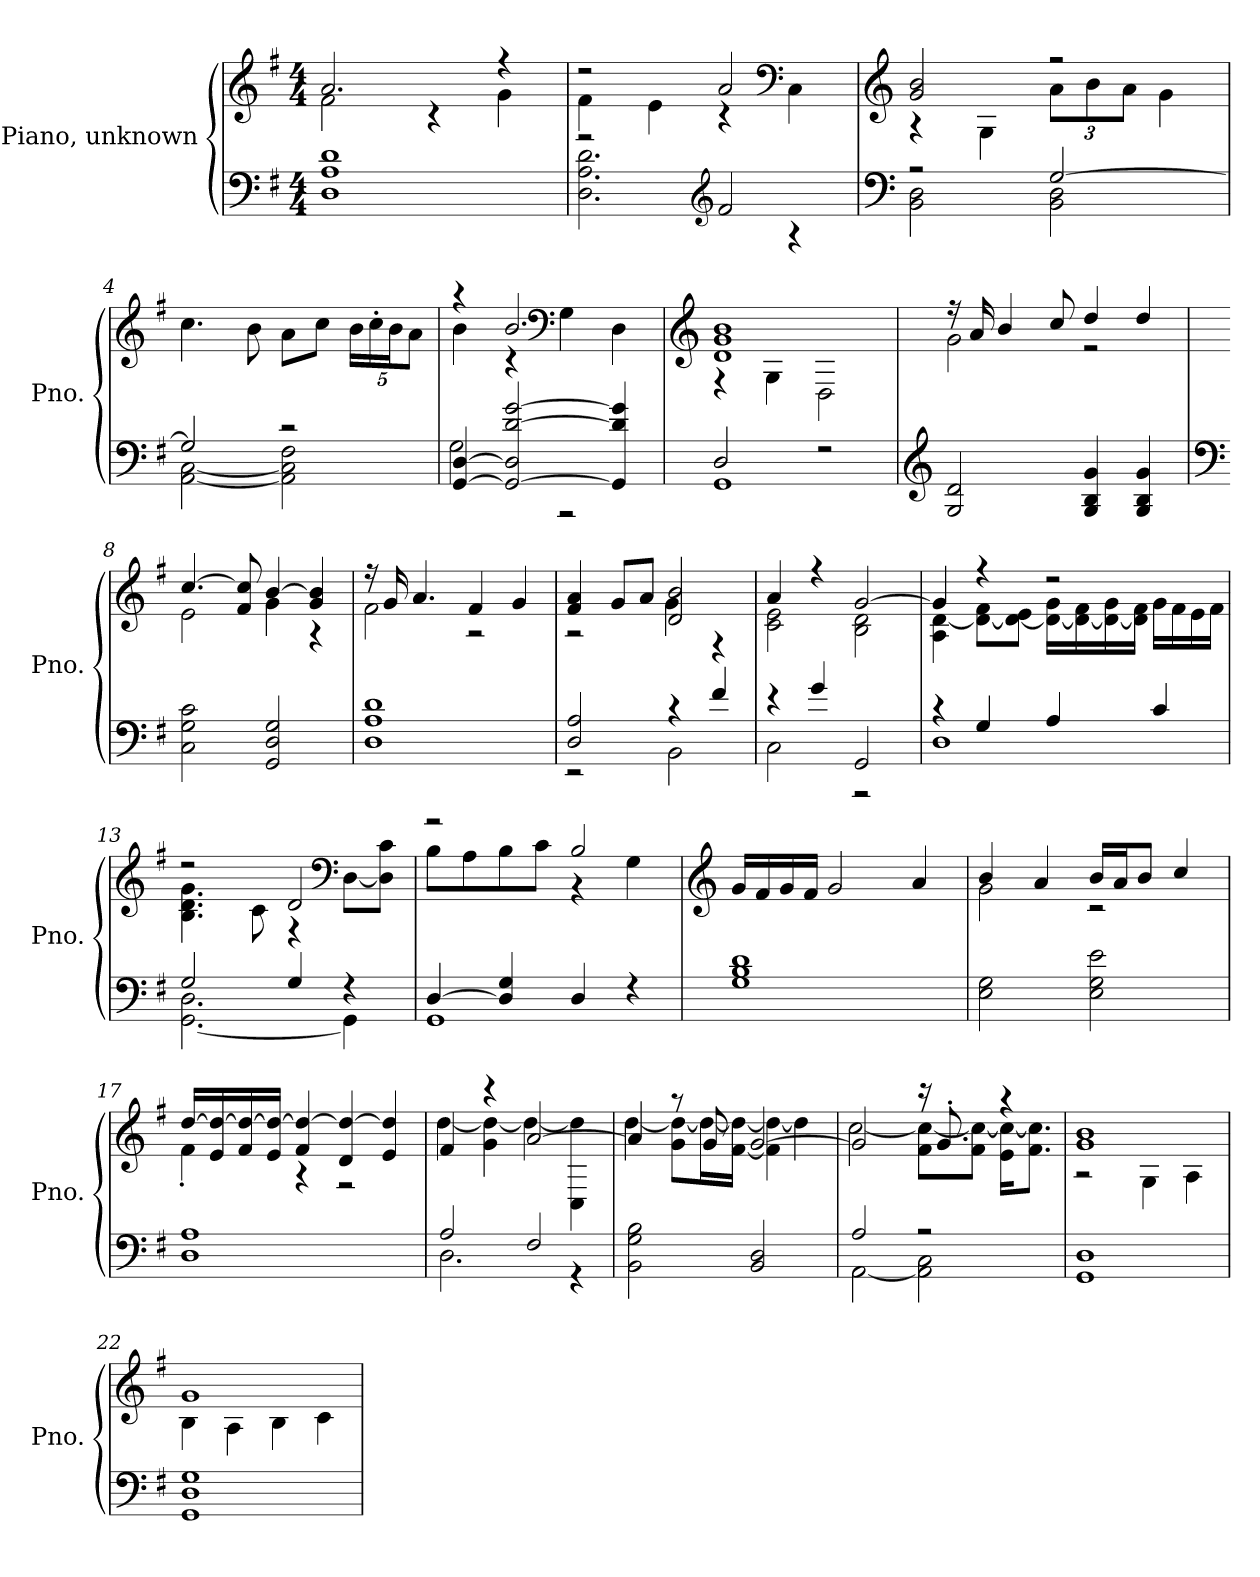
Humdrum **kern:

**kern	**kern
*part1	*part1
*staff2	*staff1
*I"Piano, unknown	*
*I'Pno.	*
*clefF4	*clefG2
*k[f#]	*k[f#]
*M4/4	*M4/4
*MM146	*MM146
=1	=1
*	*^
1D 1A 1d	2.a/	2f#\
.	.	4r
.	4r	4g\
=2	=2	=2
*^	*	*
2r	2.D\ 2.A\ 2.d\	2r	4f#\
.	.	.	4e\
*clefG2	*	*	*
2f#/	.	2a/	4r
*	*	*clefF4	*
.	4r	.	4C\
=3	=3	=3	=3
*clefF4	*	*clefG2	*
2r	2BB\ 2D\	2g/ 2b/	4r
.	.	.	4G\
*	*	*	*Xbrackettup
[2G/	2BB\ 2D\	2r	12a\L
.	.	.	12b\
.	.	.	12a\J
.	.	.	4g\
*	*	*v	*v
=4	=4	=4
2G/]	[2AA\ [2C\	4.cc\
.	.	8b\
2r	2AA\] 2C\] 2F#\	8a\L
.	.	8cc\J
.	.	20b\LL
.	.	20cc'\
.	.	20b\J
.	.	10a\J
=5	=5	=5
*	*	*^
[4GG/ [4D/	2G\	4r	4b\
2GG/_ 2D/] [2d/ [2g/	.	2.b/	4r
*	*	*clefF4	*
.	2r	.	4G\
4GG/] 4d/] 4g/]	.	.	4D\
!!LO:LB:g=z	!!
=6	=6	=6	=6
*	*	*clefG2	*
2D/	1GG	1d 1g 1b	4r
.	.	.	4G\
2r	.	.	2D\
*v	*v	*	*
=7	=7	=7
*clefG2	*	*
2G/ 2d/	16r	2g\
.	16a/	.
.	4b/	.
.	8cc/	.
4G/ 4B/ 4g/	4dd/	2r
4G/ 4B/ 4g/	4dd/	.
=8	=8	=8
*clefF4	*	*
2C\ 2G\ 2c\	[4.cc/	2e\
.	8f#/ 8cc/]	.
2GG/ 2D/ 2G/	[4b/	4g\
.	4g/ 4b/]	4r
=9	=9	=9
1D 1A 1d	16r	2f#\
.	16g/	.
.	4.a/	.
.	4f#/	2r
.	4g/	.
=10	=10	=10
*^	*	*
2D/ 2A/	2r	4f#/ 4a/	2r
.	.	8g/L	.
.	.	8a/J	.
4r	2BB\	2d/ 2b/	4g\
4f#/	.	.	4r
=11	=11	=11	=11
4r	2C\	4a/	2c\ 2e\
4g/	.	4r	.
2GG/	2r	[2g/	2B\ 2d\
!!LO:LB:g=z	!!
=12	=12	=12	=12
4r	1D	4g/]	4A\ [4d\
4G/	.	4r	8d\_ 8f#\L
.	.	.	8d\_ 8e\J
4A/	.	2r	16d\_ 16g\LL
.	.	.	16d\_ 16f#\
.	.	.	16d\_ 16g\
.	.	.	16d\] 16f#\JJ
4c/	.	.	16g\LL
.	.	.	16f#\
.	.	.	16e\
.	.	.	16f#\JJ
=13	=13	=13	=13
2G/	[2.GG\ 2.D\	2r	4.B\ 4.d\ 4.g\
.	.	.	8c\
4G/	.	2d/	4r
*	*	*clefF4	*
4r	4GG\]	.	[8D\L
.	.	.	8D\] 8c\J
=14	=14	=14	=14
[4D/	1GG	2r	8B\L
.	.	.	8A\
4D/] 4G/	.	.	8B\
.	.	.	8c\J
4D/	.	2B/	4r
4r	.	.	4G\
*v	*v	*	*
*	*v	*v
=15	=15
*	*clefG2
1G 1B 1d	16g/LL
.	16f#/
.	16g/
.	16f#/JJ
.	2g/
.	4a/
!!LO:LB:g=z
=16	=16
*	*^
2E\ 2G\	4b/	2g\
.	4a/	.
2E\ 2G\ 2e\	16b/LL	2r
.	16a/J	.
.	8b/J	.
.	4cc/	.
=17	=17	=17
1D 1A	[16dd/LL	4f#'\
.	16e/ 16dd/_	.
.	16f#/ 16dd/_	.
.	16e/ 16dd/_JJ	.
.	4f#/ 4dd/_	4r
.	4d/ 4dd/_	2r
.	4e/ 4dd/]	.
=18	=18	=18
*^	*	*
2A/	2.D\	4f#/	[4dd\
.	.	4r	4g\ 4dd\_
2F#/	.	[2a/	4dd\_
.	4r	.	4C\ 4dd\]
*v	*v	*	*
=19	=19	=19
2BB\ 2G\ 2B\	4a/]	[4dd\
.	8r	8g\ 8dd\_L
.	8g/	16dd\L_
.	.	[16f#\ 16dd\_JJ
2BB/ 2D/	[2g/	4f#\] 4dd\_
.	.	4dd\]
!!LO:LB:g=z	!!
=20	=20	=20
*^	*	*
2A/	[2AA\	2g/]	[2cc\
2r	2AA\] 2C\	16r	8f#\ 8cc\_L
.	.	8.g'/	.
.	.	.	8f#\ 8cc\_J
.	.	4r	16e\ 16cc\_KL
.	.	.	8.f#\ 8.cc\]J
*v	*v	*	*
=21	=21	=21
1GG 1D	1g 1b	2r
.	.	4G\
.	.	4A\
=22	=22	=22
1GG 1D 1G	1g	4B\
.	.	4A\
.	.	4B\
.	.	4c\
*	*v	*v
=	=
*-	*-
